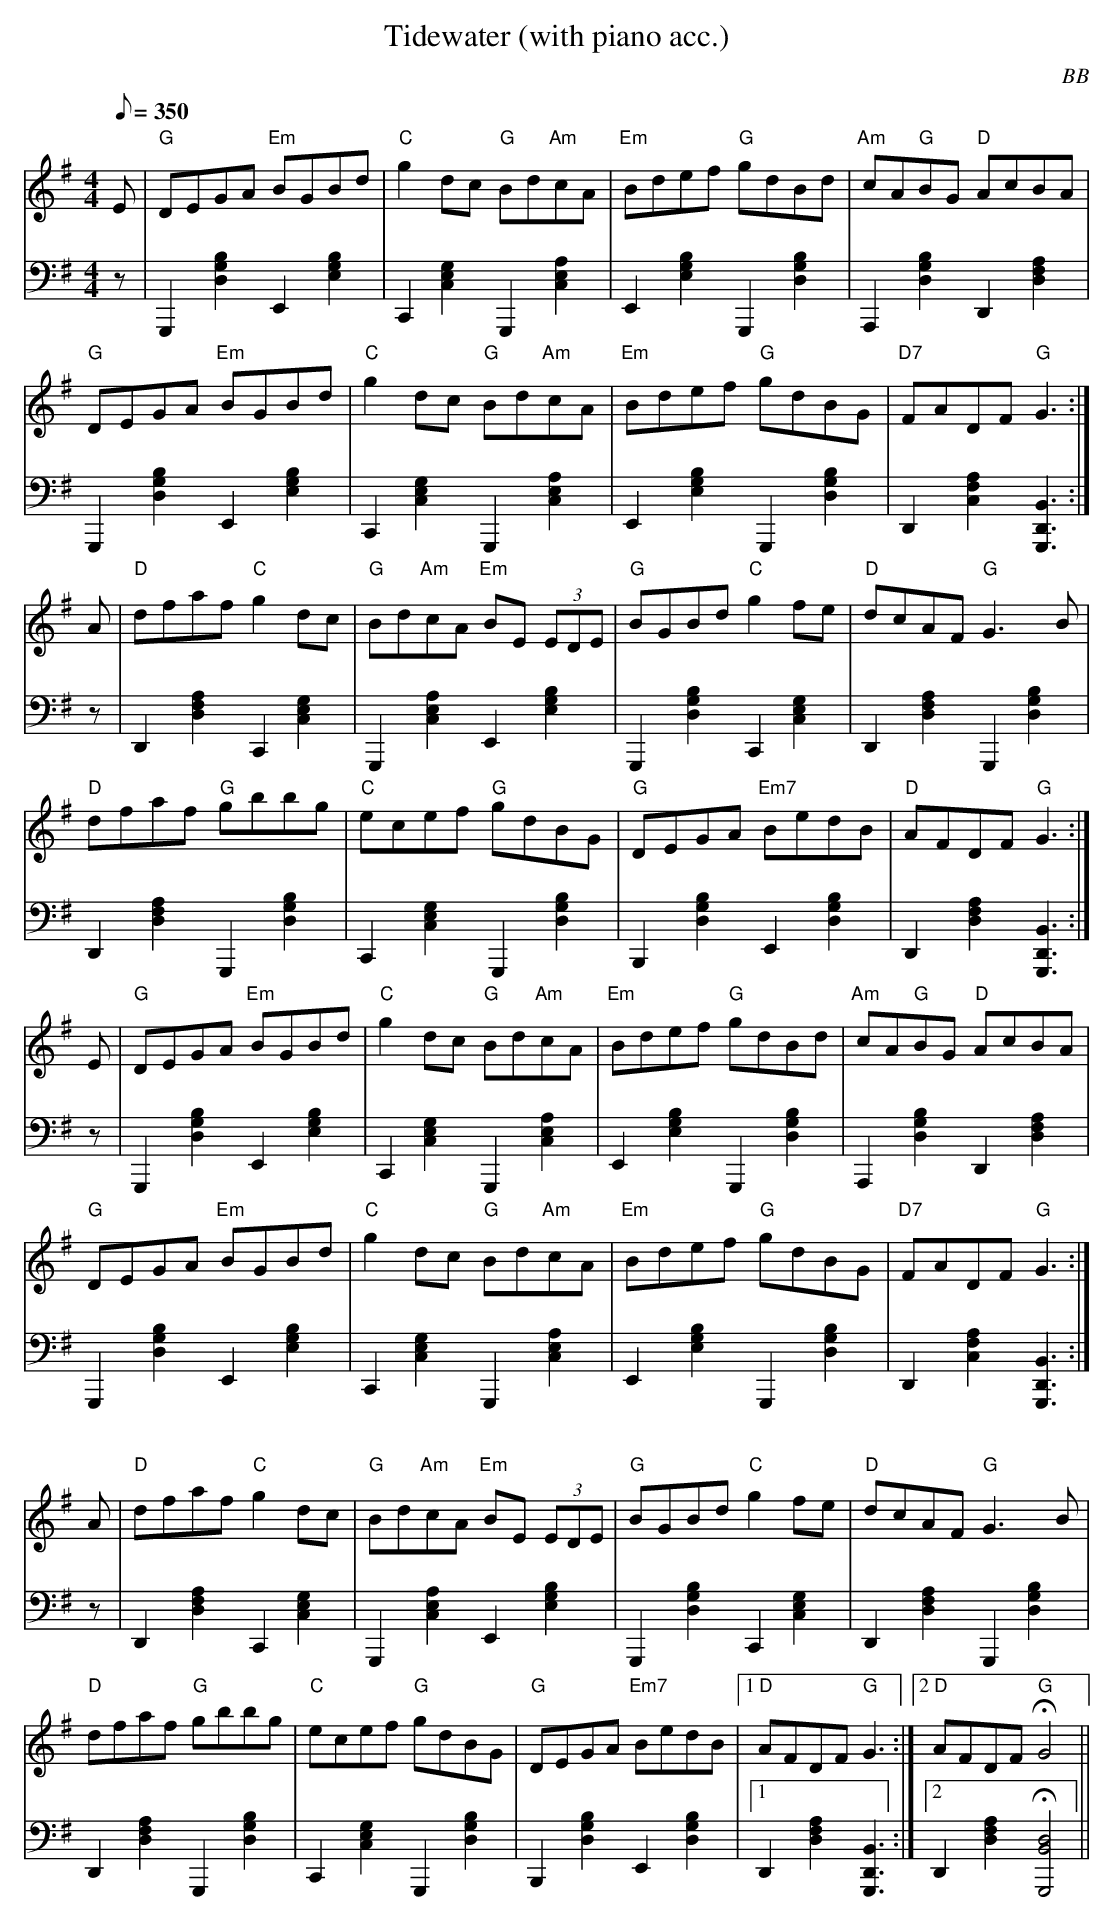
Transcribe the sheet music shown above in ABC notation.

X:1
T: Tidewater (with piano acc.)
C: BB
Q: 1/8=350
M: 4/4
L: 1/8
V: 1 program 1 73 %flute
V: 2 volume=70 clef=bass m=D program 1 00
K: G
[V:1] E|"G"DEGA "Em"BGBd|"C"g2 dc "G"Bd"Am"cA|"Em"Bdef "G"gdBd|"Am"cA"G"BG "D"AcBA|
[V:2] z|G,,2[G2D2B2]E,2[E2B2G2]|C,2[E2G2C2]G,,2[A2C2E2]|E,2[B2E2G2]G,,2[G2D2B2]|\
A,,2[G2D2B2]D,2[A2D2F2]|
[V:1] "G"DEGA "Em"BGBd|"C"g2 dc "G"Bd"Am"cA|"Em"Bdef "G"gdBG|"D7"FADF "G"G3 :|
[V:2] G,,2[G2D2B2]E,2[E2B2G2]|C,2[C2G2E2]G,,2[A2C2E2]|E,2[B2E2G2]G,,2[G2D2B2]|\
D,2[C2A2F2][G,,3D,3B,3] :|
[V:1] A|"D"dfaf "C"g2 dc|"G"Bd"Am"cA "Em"BE (3EDE|"G"BGBd "C"g2 fe|"D"dcAF "G"G3 B |
[V:2] z|D,2[D2A2F2]C,2[C2G2E2]|G,,2[A2E2C2]E,2[B2E2G2]|G,,2[G2D2B2]C,2[C2G2E2]|\
D,2[D2A2F2]G,,2[G2D2B2]|
[V:1] "D"dfaf "G"gbbg|"C"ecef "G"gdBG|"G"DEGA "Em7"BedB|"D"AFDF "G"G3 :|
[V:2] D,2[D2A2F2]G,,2[G2D2B2]|C,2[C2G2E2]G,,2[G2D2B2]|B,,2[G2D2B2]E,2[B2D2G2]|\
D,2[D2A2F2][G,,3D,3B,3] :|
[V:1] E|"G"DEGA "Em"BGBd|"C"g2 dc "G"Bd"Am"cA|"Em"Bdef "G"gdBd|"Am"cA"G"BG "D"AcBA|
[V:2] z|G,,2[G2D2B2]E,2[E2B2G2]|C,2[E2G2C2]G,,2[A2C2E2]|E,2[B2E2G2]G,,2[G2D2B2]|\
A,,2[G2D2B2]D,2[A2D2F2]|
[V:1] "G"DEGA "Em"BGBd|"C"g2 dc "G"Bd"Am"cA|"Em"Bdef "G"gdBG|"D7"FADF "G"G3 :|
[V:2] G,,2[G2D2B2]E,2[E2B2G2]|C,2[C2G2E2]G,,2[A2C2E2]|E,2[B2E2G2]G,,2[G2D2B2]|\
D,2[C2A2F2][G,,3D,3B,3]:|
[V:1] A|"D"dfaf "C"g2 dc|"G"Bd"Am"cA "Em"BE (3EDE|"G"BGBd "C"g2 fe|"D"dcAF "G"G3 B |
[V:2] z|D,2[D2A2F2]C,2[C2G2E2]|G,,2[A2E2C2]E,2[B2E2G2]|G,,2[G2D2B2]C,2[C2G2E2]|\
D,2[D2A2F2]G,,2[G2D2B2]|
[V:1] "D"dfaf "G"gbbg|"C"ecef "G"gdBG|"G"DEGA "Em7"BedB|1 "D"AFDF "G"G3 :|2\
"D"AFDF "G"HG4||
[V:2] D,2[D2A2F2]G,,2[G2D2B2]|C,2[C2G2E2]G,,2[G2D2B2]|B,,2[G2D2B2]E,2[B2D2G2]|1\
D,2[D2A2F2][G,,3D,3B,3] :|2 D,2[D2A2F2]H[G,,4D4B,4]||
